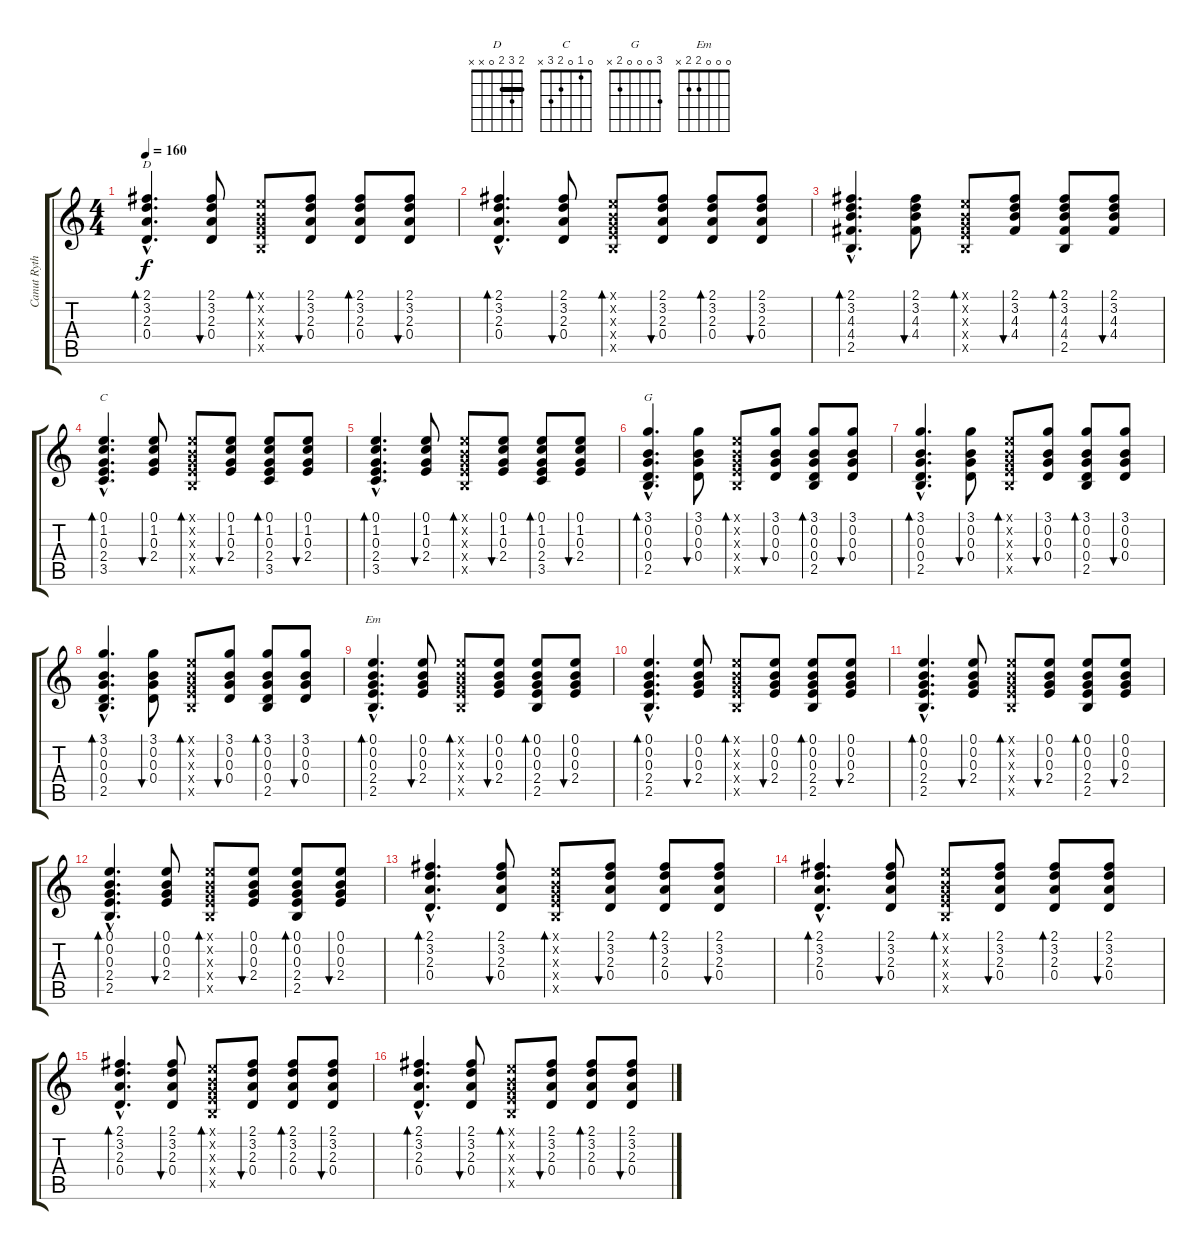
\track ("Canut Rythm" "Canut Ryth") {instrument acousticguitarnylon}
\staff {score tabs}
\tuning (E4 B3 G3 D3 A2 E2) {hide}
\chord ("D" 2 3 2 0 x x) {barre 2}
\chord ("C" 0 1 0 2 3 x)
\chord ("G" 3 0 0 0 2 x)
\chord ("Em" 0 0 0 2 2 x)
\ts (4 4)
\tempo 160
\clef g2
\ks c
(2.1{hac} 3.2{hac} 2.3{hac} 0.4{hac}).4{d bd 60 ch "D" dy f} (2.1 3.2 2.3 0.4).8{bu 60} (0.1{x} 0.2{x} 0.3{x} 2.4{x} 2.5{x}).8{bd 60} (2.1 3.2 2.3 0.4).8{bu 60} (2.1 3.2 2.3 0.4).8{bd 60} (2.1 3.2 2.3 0.4).8{bu 60} |
(2.1{hac} 3.2{hac} 2.3{hac} 0.4{hac}).4{d bd 60} (2.1 3.2 2.3 0.4).8{bu 60} (0.1{x} 0.2{x} 0.3{x} 2.4{x} 2.5{x}).8{bd 60} (2.1 3.2 2.3 0.4).8{bu 60} (2.1 3.2 2.3 0.4).8{bd 60} (2.1 3.2 2.3 0.4).8{bu 60} |
(2.1{hac} 3.2{hac} 4.3{hac} 4.4{hac} 2.5{hac}).4{d bd 60} (2.1 3.2 4.3 4.4).8{bu 60} (0.1{x} 0.2{x} 0.3{x} 2.4{x} 2.5{x}).8{bd 60} (2.1 3.2 4.3 4.4).8{bu 60} (2.1 3.2 4.3 4.4 2.5).8{bd 60} (2.1 3.2 4.3 4.4).8{bu 60} |
(0.1{hac} 1.2{hac} 0.3{hac} 2.4{hac} 3.5{hac}).4{d bd 60 ch "C"} (0.1 1.2 0.3 2.4).8{bu 60} (0.1{x} 0.2{x} 0.3{x} 2.4{x} 2.5{x}).8{bd 60} (0.1 1.2 0.3 2.4).8{bu 60} (0.1 1.2 0.3 2.4 3.5).8{bd 60} (0.1 1.2 0.3 2.4).8{bu 60} |
(0.1{hac} 1.2{hac} 0.3{hac} 2.4{hac} 3.5{hac}).4{d bd 60} (0.1 1.2 0.3 2.4).8{bu 60} (0.1{x} 0.2{x} 0.3{x} 2.4{x} 2.5{x}).8{bd 60} (0.1 1.2 0.3 2.4).8{bu 60} (0.1 1.2 0.3 2.4 3.5).8{bd 60} (0.1 1.2 0.3 2.4).8{bu 60} |
(3.1{hac} 0.2{hac} 0.3{hac} 0.4{hac} 2.5{hac}).4{d bd 60 ch "G"} (3.1 0.2 0.3 0.4).8{bu 60} (0.1{x} 0.2{x} 0.3{x} 2.4{x} 2.5{x}).8{bd 60} (3.1 0.2 0.3 0.4).8{bu 60} (3.1 0.2 0.3 0.4 2.5).8{bd 60} (3.1 0.2 0.3 0.4).8{bu 60} |
(3.1{hac} 0.2{hac} 0.3{hac} 0.4{hac} 2.5{hac}).4{d bd 60} (3.1 0.2 0.3 0.4).8{bu 60} (0.1{x} 0.2{x} 0.3{x} 2.4{x} 2.5{x}).8{bd 60} (3.1 0.2 0.3 0.4).8{bu 60} (3.1 0.2 0.3 0.4 2.5).8{bd 60} (3.1 0.2 0.3 0.4).8{bu 60} |
(3.1{hac} 0.2{hac} 0.3{hac} 0.4{hac} 2.5{hac}).4{d bd 60} (3.1 0.2 0.3 0.4).8{bu 60} (0.1{x} 0.2{x} 0.3{x} 2.4{x} 2.5{x}).8{bd 60} (3.1 0.2 0.3 0.4).8{bu 60} (3.1 0.2 0.3 0.4 2.5).8{bd 60} (3.1 0.2 0.3 0.4).8{bu 60} |
(0.1{hac} 0.2{hac} 0.3{hac} 2.4{hac} 2.5{hac}).4{d bd 60 ch "Em"} (0.1 0.2 0.3 2.4).8{bu 60} (0.1{x} 0.2{x} 0.3{x} 2.4{x} 2.5{x}).8{bd 60} (0.1 0.2 0.3 2.4).8{bu 60} (0.1 0.2 0.3 2.4 2.5).8{bd 60} (0.1 0.2 0.3 2.4).8{bu 60} |
(0.1{hac} 0.2{hac} 0.3{hac} 2.4{hac} 2.5{hac}).4{d bd 60} (0.1 0.2 0.3 2.4).8{bu 60} (0.1{x} 0.2{x} 0.3{x} 2.4{x} 2.5{x}).8{bd 60} (0.1 0.2 0.3 2.4).8{bu 60} (0.1 0.2 0.3 2.4 2.5).8{bd 60} (0.1 0.2 0.3 2.4).8{bu 60} |
(0.1{hac} 0.2{hac} 0.3{hac} 2.4{hac} 2.5{hac}).4{d bd 60} (0.1 0.2 0.3 2.4).8{bu 60} (0.1{x} 0.2{x} 0.3{x} 2.4{x} 2.5{x}).8{bd 60} (0.1 0.2 0.3 2.4).8{bu 60} (0.1 0.2 0.3 2.4 2.5).8{bd 60} (0.1 0.2 0.3 2.4).8{bu 60} |
(0.1{hac} 0.2{hac} 0.3{hac} 2.4{hac} 2.5{hac}).4{d bd 60} (0.1 0.2 0.3 2.4).8{bu 60} (0.1{x} 0.2{x} 0.3{x} 2.4{x} 2.5{x}).8{bd 60} (0.1 0.2 0.3 2.4).8{bu 60} (0.1 0.2 0.3 2.4 2.5).8{bd 60} (0.1 0.2 0.3 2.4).8{bu 60} |
(2.1{hac} 3.2{hac} 2.3{hac} 0.4{hac}).4{d bd 60} (2.1 3.2 2.3 0.4).8{bu 60} (0.1{x} 0.2{x} 0.3{x} 2.4{x} 2.5{x}).8{bd 60} (2.1 3.2 2.3 0.4).8{bu 60} (2.1 3.2 2.3 0.4).8{bd 60} (2.1 3.2 2.3 0.4).8{bu 60} |
(2.1{hac} 3.2{hac} 2.3{hac} 0.4{hac}).4{d bd 60} (2.1 3.2 2.3 0.4).8{bu 60} (0.1{x} 0.2{x} 0.3{x} 2.4{x} 2.5{x}).8{bd 60} (2.1 3.2 2.3 0.4).8{bu 60} (2.1 3.2 2.3 0.4).8{bd 60} (2.1 3.2 2.3 0.4).8{bu 60} |
(2.1{hac} 3.2{hac} 2.3{hac} 0.4{hac}).4{d bd 60} (2.1 3.2 2.3 0.4).8{bu 60} (0.1{x} 0.2{x} 0.3{x} 2.4{x} 2.5{x}).8{bd 60} (2.1 3.2 2.3 0.4).8{bu 60} (2.1 3.2 2.3 0.4).8{bd 60} (2.1 3.2 2.3 0.4).8{bu 60} |
(2.1{hac} 3.2{hac} 2.3{hac} 0.4{hac}).4{d bd 60} (2.1 3.2 2.3 0.4).8{bu 60} (0.1{x} 0.2{x} 0.3{x} 2.4{x} 2.5{x}).8{bd 60} (2.1 3.2 2.3 0.4).8{bu 60} (2.1 3.2 2.3 0.4).8{bd 60} (2.1 3.2 2.3 0.4).8{bu 60}
